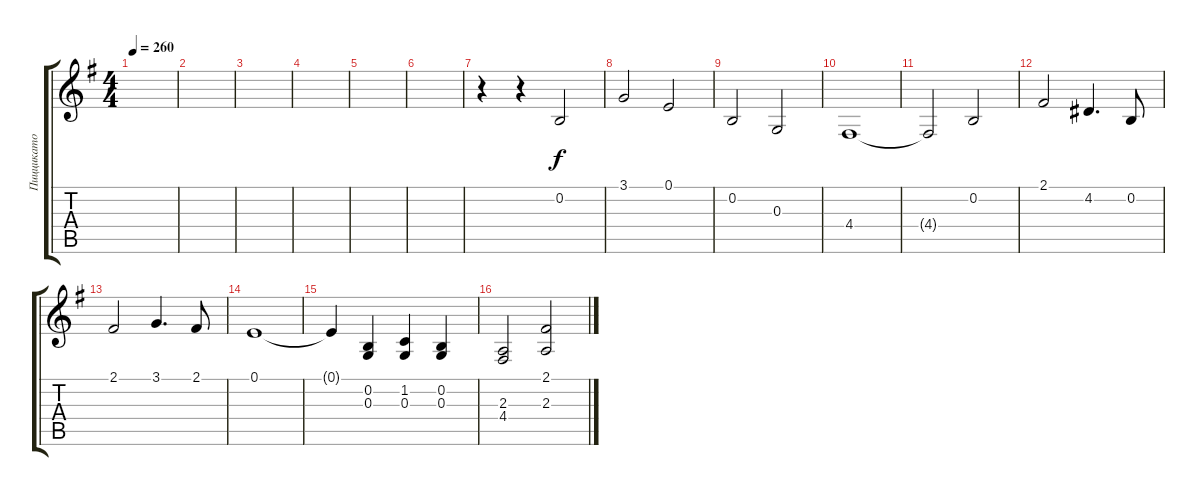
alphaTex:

\track ("Пиццикато" "Пиццикато") {instrument pizzicatostrings}
\staff {score tabs}
\tuning (E4 B3 G3 D3 A2 E2) {hide}
\ts (4 4)
\tempo 260
\clef g2
\ks g
|
|
|
|
|
|
r.4 r.4 0.2.2 |
3.1.2 0.1.2 |
0.2.2 0.3.2 |
4.4.1 |
4.4{t}.2 0.2.2 |
2.1.2 4.2.4{d} 0.2.8 |
2.1.2 3.1.4{d} 2.1.8 |
0.1.1 |
0.1{t}.4 (0.2 0.3).4 (1.2 0.3).4 (0.2 0.3).4 |
(2.3 4.4).2 (2.1 2.3).2
